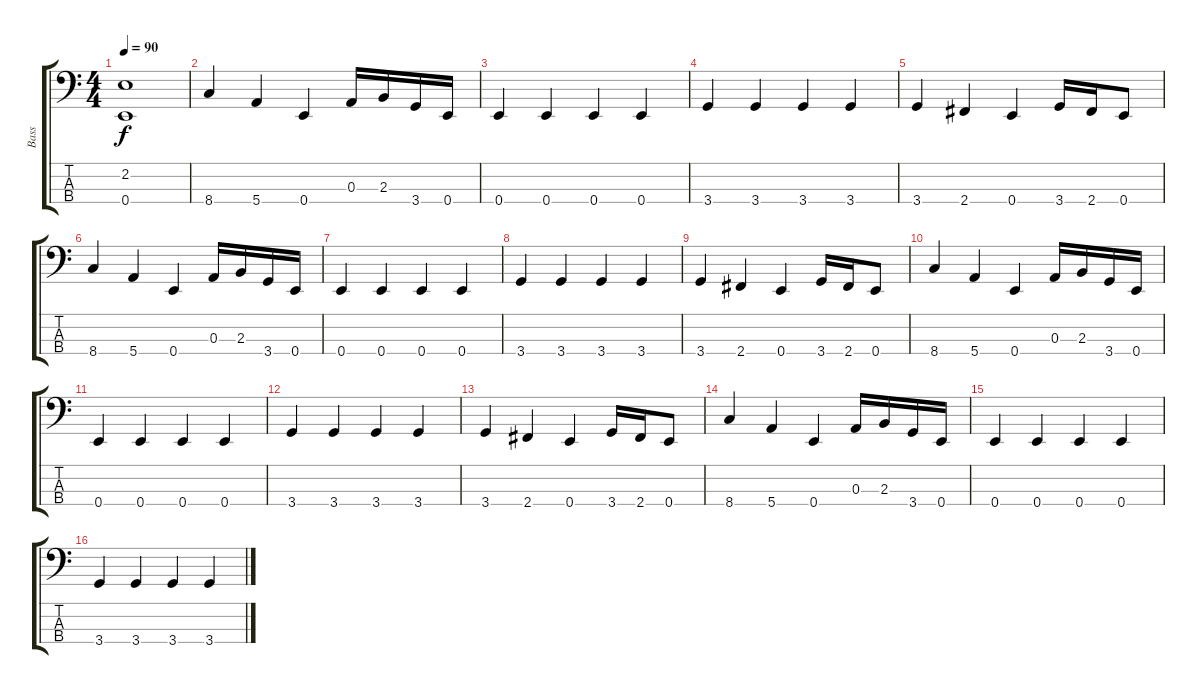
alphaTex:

\track ("Bass" "Bass") {instrument electricbassfinger}
\staff {score tabs}
\tuning (G2 D2 A1 E1) {hide}
\ts (4 4)
\tempo 90
\clef f4
\ks c
(2.2 0.4).1{dy f} |
8.4.4 5.4.4 0.4.4 0.3.16 2.3.16 3.4.16 0.4.16 |
0.4.4 0.4.4 0.4.4 0.4.4 |
3.4.4 3.4.4 3.4.4 3.4.4 |
3.4.4 2.4.4 0.4.4 3.4.16 2.4.16 0.4.8 |
8.4.4 5.4.4 0.4.4 0.3.16 2.3.16 3.4.16 0.4.16 |
0.4.4 0.4.4 0.4.4 0.4.4 |
3.4.4 3.4.4 3.4.4 3.4.4 |
3.4.4 2.4.4 0.4.4 3.4.16 2.4.16 0.4.8 |
8.4.4 5.4.4 0.4.4 0.3.16 2.3.16 3.4.16 0.4.16 |
0.4.4 0.4.4 0.4.4 0.4.4 |
3.4.4 3.4.4 3.4.4 3.4.4 |
3.4.4 2.4.4 0.4.4 3.4.16 2.4.16 0.4.8 |
8.4.4 5.4.4 0.4.4 0.3.16 2.3.16 3.4.16 0.4.16 |
0.4.4 0.4.4 0.4.4 0.4.4 |
3.4.4 3.4.4 3.4.4 3.4.4
